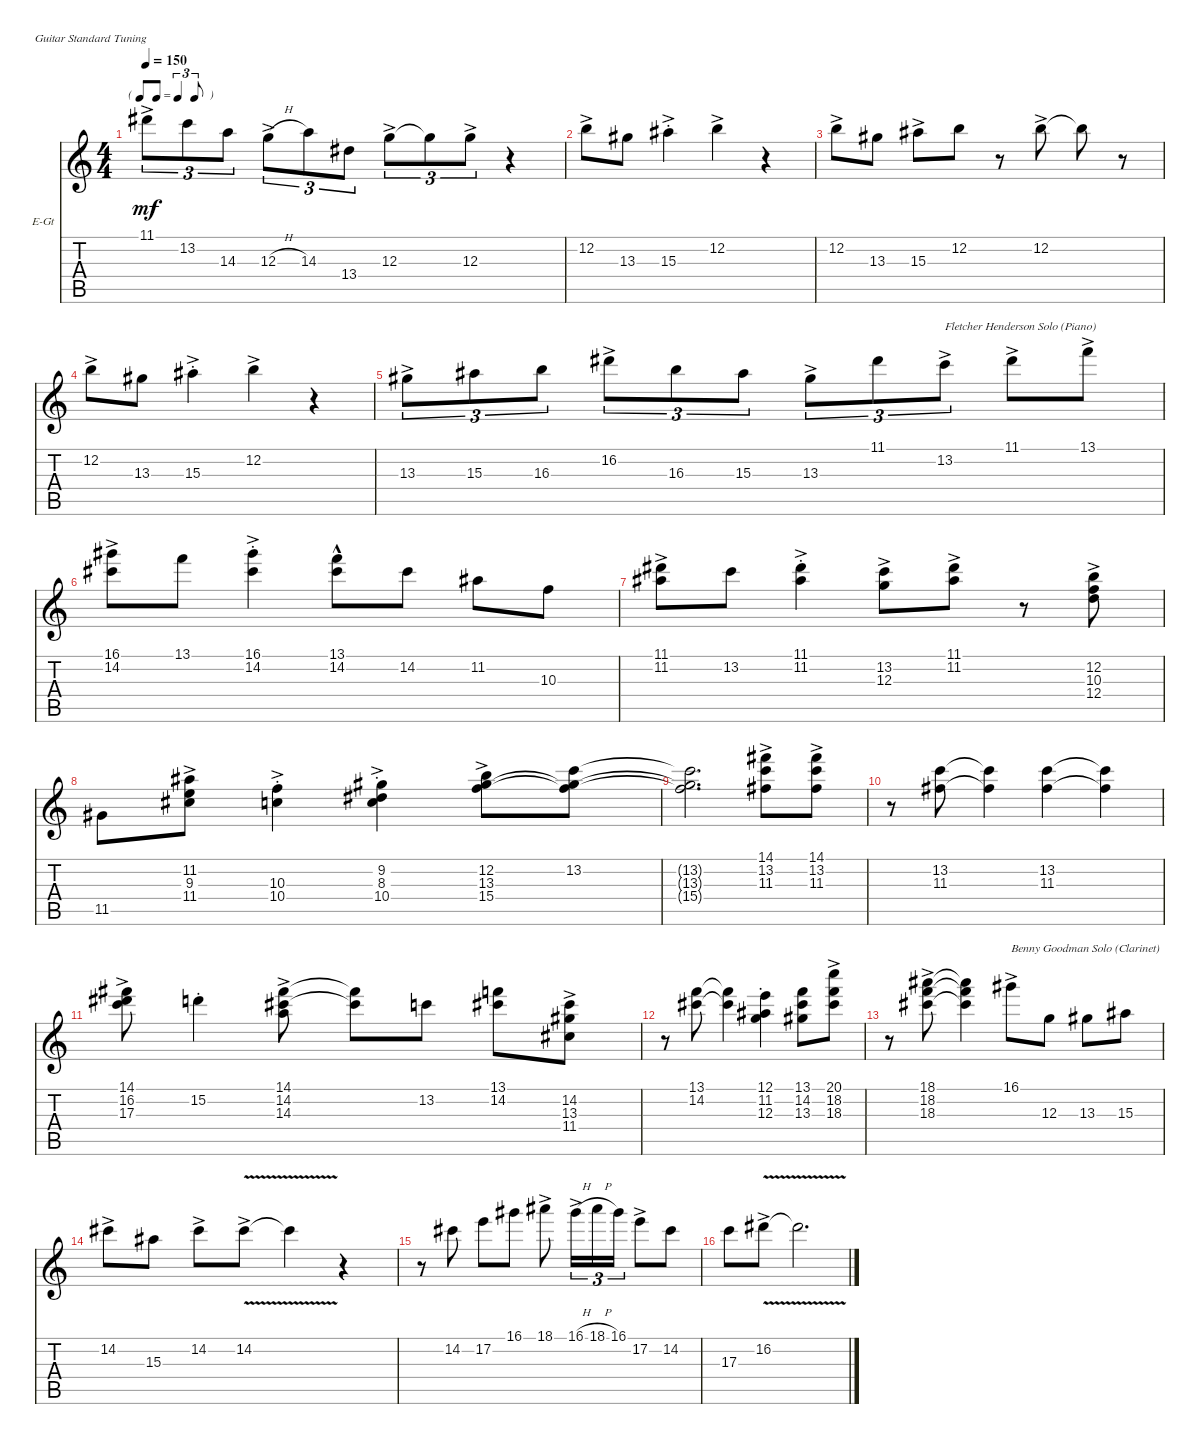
\defaultSystemsLayout 4
\bracketExtendMode nobrackets
\firstSystemTrackNameOrientation horizontal
\otherSystemsTrackNameOrientation horizontal
\track ("Jazz Guitar" "E-Gt") {instrument electricguitarjazz}
\staff {score tabs}
\tuning (E4 B3 G3 D3 A2 E2)
\ts (4 4)
\tf triplet8th
\tempo 150
\clef g2
\ks c
11.1{ac}.8{tu (3 2) dy mf} 13.2.8{tu (3 2)} 14.3.8{tu (3 2)} 12.3{h ac}.8{tu (3 2)} 14.3.8{tu (3 2)} 13.4.8{tu (3 2)} 12.3{ac}.8{tu (3 2)} 12.3{t}.8{tu (3 2)} 12.3{ac}.8{tu (3 2)} r.4 |
12.2{ac}.8 13.3.8 15.3{ac st}.4 12.2{ac}.4 r.4 |
12.2{ac}.8 13.3.8 15.3{ac}.8 12.2.8 r.8 12.2{ac}.8 12.2{t}.8 r.8 |
12.2{ac}.8 13.3.8 15.3{ac st}.4 12.2{ac}.4 r.4 |
13.3{ac}.8{tu (3 2)} 15.3.8{tu (3 2)} 16.3.8{tu (3 2)} 16.2{ac}.8{tu (3 2)} 16.3.8{tu (3 2)} 15.3.8{tu (3 2)} 13.3{ac}.8{tu (3 2)} 11.1.8{tu (3 2)} 13.2{ac}.8{tu (3 2) txt "Fletcher Henderson Solo (Piano)"} 11.1{ac}.8 13.1{ac}.8 |
(16.1{ac} 14.2{ac}).8 13.1.8 (16.1{ac st} 14.2{ac st}).4 (13.1{hac} 14.2{hac}).8 14.2.8 11.2.8 10.3.8 |
(11.1{ac} 11.2{ac}).8 13.2.8 (11.1{ac st} 11.2{ac st}).4 (12.3{ac} 13.2{ac}).8 (11.1{ac} 11.2{ac}).8 r.8 (10.3{ac} 12.2{ac} 12.4).8 |
11.5.8 (9.3{ac} 11.2{ac} 11.4{ac}).8 (10.3{ac st} 10.4{ac st}).4 (10.4{ac st} 8.3{ac st} 9.2{ac st}).4 (15.4{ac} 13.3{ac} 12.2{ac}).8 (13.2 15.4{t} 13.3{t}).8 |
(13.2{t} 15.4{t} 13.3{t}).2{d} (13.2{ac} 11.3{ac} 14.1{ac}).8 (11.3{ac} 13.2{ac} 14.1{ac}).8 |
r.8 (11.3 13.2).8 (11.3{t} 13.2{t}).4 (11.3 13.2).4 (11.3{t} 13.2{t}).4 |
(16.2{ac} 14.1{ac} 17.3{ac}).8 15.2{st}.4 (14.2{ac} 14.1{ac} 14.3{ac}).8 (14.2{t} 14.1{t}).8 13.2.8 (13.1 14.2).8 (14.2{ac} 13.3{ac} 11.4{ac}).8 |
r.8 (13.1 14.2).8 (13.1{t} 14.2{t}).4 (12.3{st} 11.2{st} 12.1{st}).4 (13.3 14.2 13.1).8 (20.1{ac} 18.3{ac} 18.2{ac}).8 |
r.8 (18.3{ac} 18.2{ac} 18.1{ac}).8 (18.3{t} 18.2{t} 18.1{t}).4 16.1{ac}.8{txt "Benny Goodman Solo (Clarinet)"} 12.3.8 13.3.8 15.3.8 |
14.2{ac}.8 15.3.8 14.2{ac}.8 14.2{v ac}.8 14.2{v t}.4 r.4 |
r.8 14.2.8 17.2.8 16.1.8 18.1{ac}.8 16.1{h ac}.16{tu (3 2)} 18.1{h}.16{tu (3 2)} 16.1.16{tu (3 2)} 17.2{ac}.8 14.2.8 |
17.3.8 16.2{v ac}.8 16.2{v t}.2{d}
